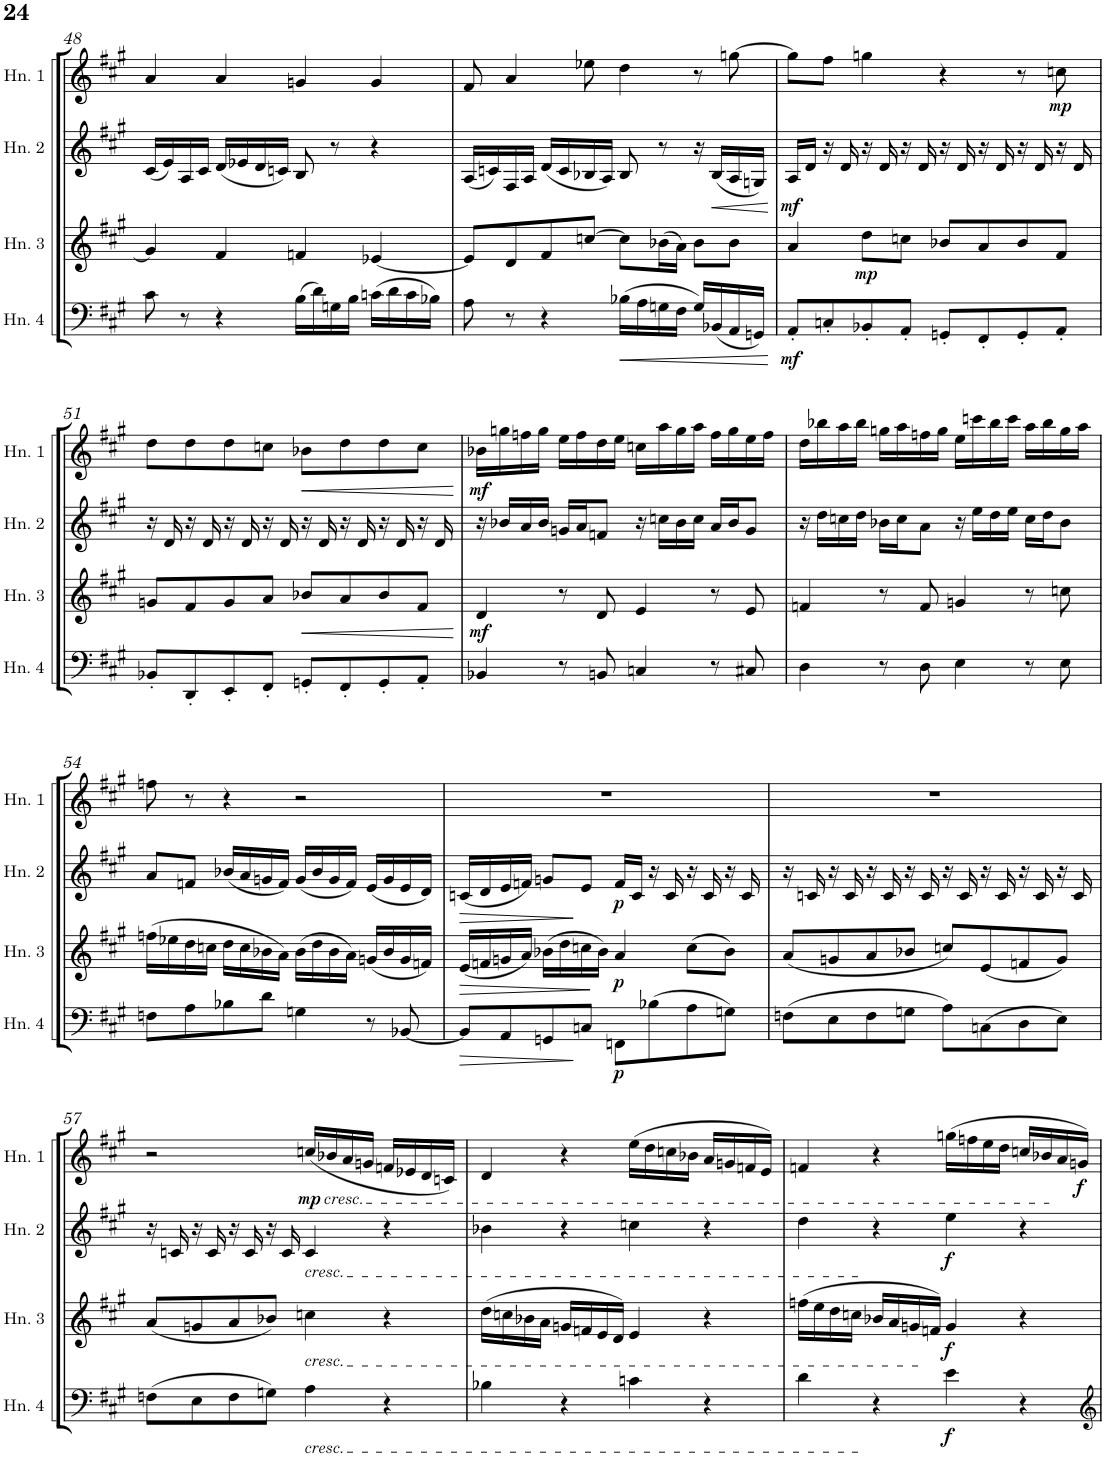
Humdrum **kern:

**kern	**dynam	**kern	**dynam	**kern	**dynam	**kern	**dynam
*part4	*part4	*part3	*part3	*part2	*part2	*part1	*part1
*staff4	*staff4	*staff3	*staff3	*staff2	*staff2	*staff1	*staff1
*I"Horn 4	*	*I"Horn 3	*	*I"Horn 2	*	*I"Horn 1	*
*I'Hn. 4	*	*I'Hn. 3	*	*I'Hn. 2	*	*I'Hn. 1	*
!!LO:PB:g=z
*clefF4	*	*clefG2	*	*clefG2	*	*clefG2	*
*Trd4c7	*	*Trd4c7	*	*Trd4c7	*	*Trd4c7	*
*k[f#c#g#]	*	*k[f#c#g#]	*	*k[f#c#g#]	*	*k[f#c#g#]	*
*M4/4	*	*M4/4	*	*M4/4	*	*M4/4	*
*met(c)	*	*met(c)	*	*met(c)	*	*met(c)	*
=48	=48	=48	=48	=48	=48	=48	=48
8c#\	.	4g/]	.	(16c#/LL	.	4a/	.
.	.	.	.	16e/)	.	.	.
8r	.	.	.	16A/	.	.	.
.	.	.	.	16c#/JJ	.	.	.
4r	.	4f#/	.	(16d/LL	.	4a/	.
.	.	.	.	16e-X/	.	.	.
.	.	.	.	16d/	.	.	.
.	.	.	.	16cn/JJ)	.	.	.
(16B\LL	.	4fn/	.	8B/	.	4gn/	.
16d\)	.	.	.	.	.	.	.
16Gn\	.	.	.	8r	.	.	.
16B\JJ	.	.	.	.	.	.	.
(16cn\LL	.	[4e-X/	.	4r	.	4g/	.
16d\	.	.	.	.	.	.	.
16c\	.	.	.	.	.	.	.
16B-X\JJ)	.	.	.	.	.	.	.
=49	=49	=49	=49	=49	=49	=49	=49
8A\	.	8e-/L]	.	(16A/LL	.	8f#/	.
.	.	.	.	16cn/)	.	.	.
8r	.	8d/	.	16F#/	.	4a/	.
.	.	.	.	16A/JJ	.	.	.
4r	.	8f#/	.	(16d/LL	.	.	.
.	.	.	.	16c/	.	.	.
.	.	[8ccn/J	.	16B-X/	.	8ee-X\	.
.	.	.	.	16A/JJ)	.	.	.
!	!LO:HP:b	!	!	!	!	!	!
(16B-X\LL	<	8cc\L]	.	8B-/	.	4dd\	.
16A\	.	.	.	.	.	.	.
16Gn\	.	(16b-X\L	.	8r	.	.	.
16F#\JJ	.	16a\JJ)	.	.	.	.	.
16G/LL)	.	8b-\L	.	16r	.	8r	.
!	!	!	!	!	!LO:HP:b	!	!
(16BB-X/	.	.	.	(16B-/LL	<	.	.
16AA/	.	8b-\J	.	16A/	.	[8ggn\	.
16GGn/JJ)	.	.	.	16Gn/JJ)	.	.	.
.	[	.	.	.	[	.	.
=50	=50	=50	=50	=50	=50	=50	=50
!	!LO:DY:b	!	!	!	!LO:DY:b	!	!
8AA'/L	mf	4a/	.	16A/LL	mf	8gg\L]	.
.	.	.	.	16d/JJ	.	.	.
8Cn'/	.	.	.	16r	.	8ff#\J	.
.	.	.	.	16d/	.	.	.
!	!	!	!LO:DY:b	!	!	!	!
8BB-X'/	.	8dd\L	mp	16r	.	4ggn\	.
.	.	.	.	16d/	.	.	.
8AA'/J	.	8ccn\J	.	16r	.	.	.
.	.	.	.	16d/	.	.	.
8GGn'/L	.	8b-X/L	.	16r	.	4r	.
.	.	.	.	16d/	.	.	.
8FF#'/	.	8a/	.	16r	.	.	.
.	.	.	.	16d/	.	.	.
8GG'/	.	8b-/	.	16r	.	8r	.
.	.	.	.	16d/	.	.	.
!	!	!	!	!	!	!	!LO:DY:b
8AA'/J	.	8f#/J	.	16r	.	8ccn\	mp
.	.	.	.	16d/	.	.	.
!!LO:LB:g=z
=51	=51	=51	=51	=51	=51	=51	=51
8BB-X'/L	.	8gn/L	.	16r	.	8dd\L	.
.	.	.	.	16d/	.	.	.
8DD'/	.	8f#/	.	16r	.	8dd\	.
.	.	.	.	16d/	.	.	.
8EE'/	.	8g/	.	16r	.	8dd\	.
.	.	.	.	16d/	.	.	.
8FF#'/J	.	8a/J	.	16r	.	8ccn\J	.
.	.	.	.	16d/	.	.	.
!	!	!	!LO:HP:b	!	!	!	!LO:HP:b
8GGn'/L	.	8b-X/L	<	16r	.	8b-X\L	<
.	.	.	.	16d/	.	.	.
8FF#'/	.	8a/	.	16r	.	8dd\	.
.	.	.	.	16d/	.	.	.
8GG'/	.	8b-/	.	16r	.	8dd\	.
.	.	.	.	16d/	.	.	.
8AA'/J	.	8f#/J	.	16r	.	8cc\J	.
.	.	.	.	16d/	.	.	.
.	.	.	[	.	.	.	[
=52	=52	=52	=52	=52	=52	=52	=52
!	!	!	!LO:DY:b	!	!	!	!LO:DY:b
4BB-X/	.	4d/	mf	16r	.	16b-X\LL	mf
.	.	.	.	16b-X/LL	.	16ggn\	.
.	.	.	.	16a/	.	16ffn\	.
.	.	.	.	16b-/JJ	.	16gg\JJ	.
8r	.	8r	.	16gn/LL	.	16ee\LL	.
.	.	.	.	16a/J	.	16ff\	.
8BBn/	.	8d/	.	8fn/J	.	16dd\	.
.	.	.	.	.	.	16ee\JJ	.
4Cn/	.	4e/	.	16r	.	16ccn\LL	.
.	.	.	.	16ccn\LL	.	16aa\	.
.	.	.	.	16b-\	.	16gg\	.
.	.	.	.	16cc\JJ	.	16aa\JJ	.
8r	.	8r	.	16a/LL	.	16ff\LL	.
.	.	.	.	16b-/J	.	16gg\	.
8C#X/	.	8e/	.	8g/J	.	16ee\	.
.	.	.	.	.	.	16ff\JJ	.
=53	=53	=53	=53	=53	=53	=53	=53
4D\	.	4fn/	.	16r	.	16dd\LL	.
.	.	.	.	16dd\LL	.	16bb-X\	.
.	.	.	.	16ccn\	.	16aa\	.
.	.	.	.	16dd\JJ	.	16bb-\JJ	.
8r	.	8r	.	16b-X\LL	.	16ggn\LL	.
.	.	.	.	16cc\J	.	16aa\	.
8D\	.	8f/	.	8a\J	.	16ffn\	.
.	.	.	.	.	.	16gg\JJ	.
4E\	.	4gn/	.	16r	.	16ee\LL	.
.	.	.	.	16ee\LL	.	16cccn\	.
.	.	.	.	16dd\	.	16bb-\	.
.	.	.	.	16ee\JJ	.	16ccc\JJ	.
8r	.	8r	.	16cc\LL	.	16aa\LL	.
.	.	.	.	16dd\J	.	16bb-\	.
8E\	.	8ccn\	.	8b-\J	.	16gg\	.
.	.	.	.	.	.	16aa\JJ	.
!!LO:LB:g=z
=54	=54	=54	=54	=54	=54	=54	=54
8Fn\L	.	(16ffn\LL	.	8a/L	.	8ffn\	.
.	.	16ee-X\	.	.	.	.	.
8A\	.	16dd\	.	8fn/J	.	8r	.
.	.	16ccn\JJ	.	.	.	.	.
8B-X\	.	16dd\LL	.	(16b-X/LL	.	4r	.
.	.	16cc\	.	16a/	.	.	.
8d\J	.	16b-X\	.	16gn/	.	.	.
.	.	16a\JJ)	.	16f/JJ)	.	.	.
4Gn\	.	(16b-\LL	.	(16g/LL	.	2r	.
.	.	16dd\	.	16b-/	.	.	.
.	.	16b-\	.	16g/	.	.	.
.	.	16a\JJ)	.	16f/JJ)	.	.	.
8r	.	(16gn/LL	.	(16e/LL	.	.	.
.	.	16b-/	.	16g/	.	.	.
[8BB-X/	.	16g/	.	16e/	.	.	.
.	.	16fn/JJ)	.	16d/JJ)	.	.	.
=55	=55	=55	=55	=55	=55	=55	=55
!	!LO:HP:b	!	!LO:HP:b	!	!LO:HP:b	!	!
8BB-/L]	>	(16e/LL	>	(16cn/LL	>	1r	.
.	.	16fn/	.	16d/	.	.	.
8AA/	.	16gn/	.	16e/	.	.	.
.	.	16a/JJ)	.	16fn/JJ)	.	.	.
8GGn/	.	(16b-X\LL	.	8gn/L	.	.	.
.	.	16dd\	.	.	.	.	.
8Cn/J	]	16ccn\	.	8e/J	]	.	.
.	.	16b-\JJ)	]	.	.	.	.
!	!LO:DY:b	!	!LO:DY:b	!	!LO:DY:b	!	!
8FFn\L	p	4a/	p	16f/LL	p	.	.
.	.	.	.	16c/JJ	.	.	.
(8B-X\	.	.	.	16r	.	.	.
.	.	.	.	16c/	.	.	.
8A\	.	(8cc\L	.	16r	.	.	.
.	.	.	.	16c/	.	.	.
8Gn\J)	.	8b-\J)	.	16r	.	.	.
.	.	.	.	16c/	.	.	.
=56	=56	=56	=56	=56	=56	=56	=56
(8Fn\L	.	(8a/L	.	16r	.	1r	.
.	.	.	.	16cn/	.	.	.
8E\	.	8gn/	.	16r	.	.	.
.	.	.	.	16c/	.	.	.
8F\	.	8a/	.	16r	.	.	.
.	.	.	.	16c/	.	.	.
8Gn\J	.	8b-X/J	.	16r	.	.	.
.	.	.	.	16c/	.	.	.
8A\L)	.	8ccn/L)	.	16r	.	.	.
.	.	.	.	16c/	.	.	.
(8Cn\	.	(8e/	.	16r	.	.	.
.	.	.	.	16c/	.	.	.
8D\	.	8fn/	.	16r	.	.	.
.	.	.	.	16c/	.	.	.
8E\J)	.	8g/J)	.	16r	.	.	.
.	.	.	.	16c/	.	.	.
!!LO:LB:g=z
=57	=57	=57	=57	=57	=57	=57	=57
(8Fn\L	.	(8a/L	.	16r	.	2r	.
.	.	.	.	16cn/	.	.	.
8E\	.	8gn/	.	16r	.	.	.
.	.	.	.	16c/	.	.	.
8F\	.	8a/	.	16r	.	.	.
.	.	.	.	16c/	.	.	.
8Gn\J)	.	8b-X/J)	.	16r	.	.	.
.	.	.	.	16c/	.	.	.
!	!	!	!	!	!	!LO:TX:b:i:t=cresc.	!
!	!	!	!	!LO:TX:b:i:t=cresc.	!	!	!
!	!	!LO:TX:b:i:t=cresc.	!	!	!	!	!
!LO:TX:b:i:t=cresc.	!	!	!	!	!	!	!
!	!	!	!	!	!	!	!LO:DY:b
4A\	.	4ccn\	.	4c/	.	(16ccn/LL	mp
.	.	.	.	.	.	16b-X/	.
.	.	.	.	.	.	16a/	.
.	.	.	.	.	.	16gn/JJ	.
4r	.	4r	.	4r	.	16fn/LL	.
.	.	.	.	.	.	16e-X/	.
.	.	.	.	.	.	16d/	.
.	.	.	.	.	.	16cn/JJ)	.
=58	=58	=58	=58	=58	=58	=58	=58
4B-X\	.	(16dd\LL	.	4b-X\	.	4d/	.
.	.	16ccn\	.	.	.	.	.
.	.	16b-X\	.	.	.	.	.
.	.	16a\JJ	.	.	.	.	.
4r	.	16gn/LL	.	4r	.	4r	.
.	.	16fn/	.	.	.	.	.
.	.	16e/	.	.	.	.	.
.	.	16d/JJ)	.	.	.	.	.
4cn\	.	4e/	.	4ccn\	.	(16ee\LL	.
.	.	.	.	.	.	16dd\	.
.	.	.	.	.	.	16ccn\	.
.	.	.	.	.	.	16b-X\JJ	.
4r	.	4r	.	4r	.	16a/LL	.
.	.	.	.	.	.	16gn/	.
.	.	.	.	.	.	16fn/	.
.	.	.	.	.	.	16e/JJ)	.
=59	=59	=59	=59	=59	=59	=59	=59
4d\	.	(16ffn\LL	.	4dd\	.	4fn/	.
.	.	16ee\	.	.	.	.	.
.	.	16dd\	.	.	.	.	.
.	.	16ccn\JJ	.	.	.	.	.
4r	.	16b-X/LL	.	4r	.	4r	.
.	.	16a/	.	.	.	.	.
.	.	16gn/	.	.	.	.	.
.	.	16fn/JJ)	.	.	.	.	.
!	!LO:DY:b	!	!LO:DY:b	!	!LO:DY:b	!	!
4e\	f	4g/	f	4ee\	f	(16ggn\LL	.
.	.	.	.	.	.	16ffn\	.
.	.	.	.	.	.	16ee\	.
.	.	.	.	.	.	16dd\JJ	.
4r	.	4r	.	4r	.	16ccn/LL	.
.	.	.	.	.	.	16b-X/	.
.	.	.	.	.	.	16a/	.
!	!	!	!	!	!	!	!LO:DY:b
.	.	.	.	.	.	16gn/JJ)	f
=	=	=	=	=	=	=	=
*-	*-	*-	*-	*-	*-	*-	*-
